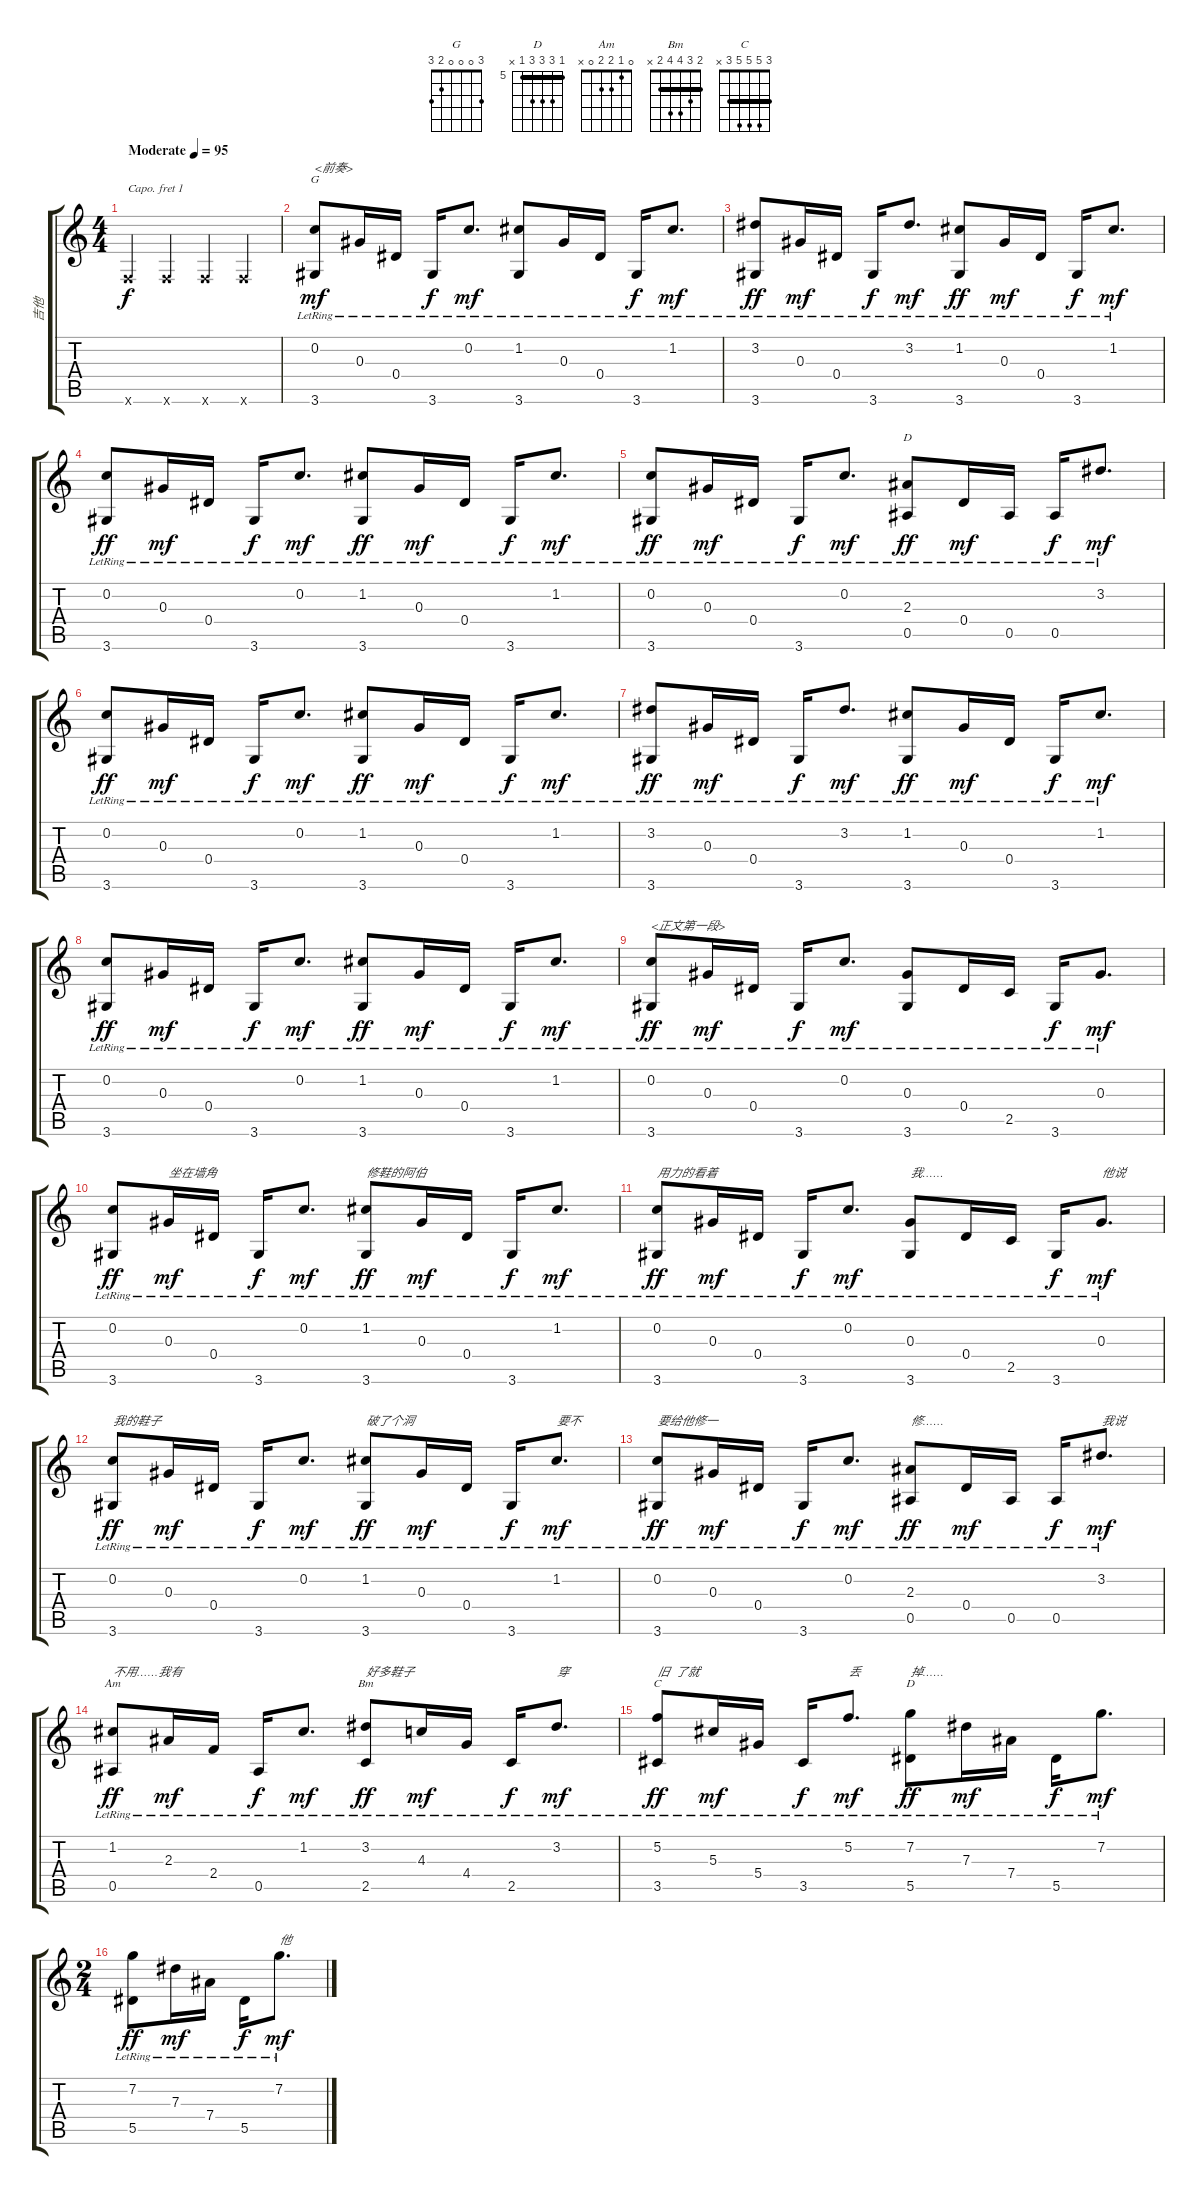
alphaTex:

\track ("吉他" "吉他") {instrument acousticguitarsteel}
\staff {score tabs}
\capo 1
\tuning (E4 B3 G3 D3 A2 E2) {hide}
\chord ("G" 3 0 0 0 2 3)
\chord ("D" 2 3 2 0 x x) {barre 2}
\chord ("Am" 0 1 2 2 0 x)
\chord ("Bm" 2 3 4 4 2 x) {barre 2}
\chord ("C" 3 5 5 5 3 x) {barre 3}
\chord ("D" 5 7 7 7 5 x) {firstfret 5 barre 5}
\ts (4 4)
\tempo (95 "Moderate")
\clef g2
\ks c
0.6{x}.4{dy f instrument acousticguitarsteel} 0.6{x}.4 0.6{x}.4 0.6{x}.4 |
(0.2{lr} 3.6{lr}).8{ch "G" txt "<前奏>" dy mf} 0.3{lr}.16 0.4{lr}.16 3.6{lr}.16{dy f} 0.2{lr}.8{d dy mf} (1.2{lr} 3.6{lr}).8 0.3{lr}.16 0.4{lr}.16 3.6{lr}.16{dy f} 1.2{lr}.8{d dy mf} |
(3.2{lr} 3.6{lr}).8{dy ff} 0.3{lr}.16{dy mf} 0.4{lr}.16 3.6{lr}.16{dy f} 3.2{lr}.8{d dy mf} (1.2{lr} 3.6{lr}).8{txt "" dy ff} 0.3{lr}.16{dy mf} 0.4{lr}.16 3.6{lr}.16{dy f} 1.2{lr}.8{d dy mf} |
(0.2{lr} 3.6{lr}).8{dy ff} 0.3{lr}.16{dy mf} 0.4{lr}.16 3.6{lr}.16{dy f} 0.2{lr}.8{d dy mf} (1.2{lr} 3.6{lr}).8{dy ff} 0.3{lr}.16{dy mf} 0.4{lr}.16 3.6{lr}.16{dy f} 1.2{lr}.8{d dy mf} |
(0.2{lr} 3.6{lr}).8{dy ff} 0.3{lr}.16{dy mf} 0.4{lr}.16 3.6{lr}.16{dy f} 0.2{lr}.8{d dy mf} (2.3{lr} 0.5{lr}).8{ch "D" dy ff} 0.4{lr}.16{dy mf} 0.5{lr}.16 0.5{lr}.16{dy f} 3.2{lr}.8{d dy mf} |
(0.2{lr} 3.6{lr}).8{dy ff} 0.3{lr}.16{dy mf} 0.4{lr}.16 3.6{lr}.16{dy f} 0.2{lr}.8{d dy mf} (1.2{lr} 3.6{lr}).8{dy ff} 0.3{lr}.16{dy mf} 0.4{lr}.16 3.6{lr}.16{dy f} 1.2{lr}.8{d dy mf} |
(3.2{lr} 3.6{lr}).8{txt " " dy ff} 0.3{lr}.16{dy mf} 0.4{lr}.16 3.6{lr}.16{dy f} 3.2{lr}.8{d dy mf} (1.2{lr} 3.6{lr}).8{dy ff} 0.3{lr}.16{dy mf} 0.4{lr}.16 3.6{lr}.16{dy f} 1.2{lr}.8{d dy mf} |
(0.2{lr} 3.6{lr}).8{dy ff} 0.3{lr}.16{dy mf} 0.4{lr}.16 3.6{lr}.16{dy f} 0.2{lr}.8{d dy mf} (1.2{lr} 3.6{lr}).8{dy ff} 0.3{lr}.16{dy mf} 0.4{lr}.16 3.6{lr}.16{dy f} 1.2{lr}.8{d dy mf} |
(0.2{lr} 3.6{lr}).8{txt "<正文第一段>" dy ff} 0.3{lr}.16{dy mf} 0.4{lr}.16 3.6{lr}.16{dy f} 0.2{lr}.8{d dy mf} (0.3{lr} 3.6{lr}).8 0.4{lr}.16 2.5{lr}.16 3.6{lr}.16{dy f} 0.3{lr}.8{d dy mf} |
(0.2{lr} 3.6{lr}).8{dy ff} 0.3{lr}.16{txt "坐在墙角" dy mf} 0.4{lr}.16 3.6{lr}.16{dy f} 0.2{lr}.8{d dy mf} (1.2{lr} 3.6{lr}).8{txt "修鞋的阿伯" dy ff} 0.3{lr}.16{dy mf} 0.4{lr}.16 3.6{lr}.16{dy f} 1.2{lr}.8{d dy mf} |
(0.2{lr} 3.6{lr}).8{txt "用力的看着" dy ff} 0.3{lr}.16{dy mf} 0.4{lr}.16 3.6{lr}.16{dy f} 0.2{lr}.8{d dy mf} (0.3{lr} 3.6{lr}).8{txt "我……"} 0.4{lr}.16 2.5{lr}.16 3.6{lr}.16{dy f} 0.3{lr}.8{d txt "他说" dy mf} |
(0.2{lr} 3.6{lr}).8{txt "我的鞋子" dy ff} 0.3{lr}.16{dy mf} 0.4{lr}.16 3.6{lr}.16{dy f} 0.2{lr}.8{d dy mf} (1.2{lr} 3.6{lr}).8{txt "破了个洞" dy ff} 0.3{lr}.16{dy mf} 0.4{lr}.16 3.6{lr}.16{dy f} 1.2{lr}.8{d txt "要不" dy mf} |
(0.2{lr} 3.6{lr}).8{txt "要给他修一" dy ff} 0.3{lr}.16{dy mf} 0.4{lr}.16 3.6{lr}.16{dy f} 0.2{lr}.8{d dy mf} (2.3{lr} 0.5{lr}).8{txt "修……" dy ff} 0.4{lr}.16{dy mf} 0.5{lr}.16 0.5{lr}.16{dy f} 3.2{lr}.8{d txt "我说" dy mf} |
(1.2{lr} 0.5{lr}).8{ch "Am" txt "不用……我有" dy ff} 2.3{lr}.16{dy mf} 2.4{lr}.16 0.5{lr}.16{dy f} 1.2{lr}.8{d dy mf} (3.2{lr} 2.5{lr}).8{ch "Bm" txt "好多鞋子" dy ff} 4.3{lr}.16{dy mf} 4.4{lr}.16 2.5{lr}.16{dy f} 3.2{lr}.8{d txt "穿" dy mf} |
(5.2{lr} 3.5{lr}).8{ch "C" txt "旧  了就" dy ff} 5.3{lr}.16{dy mf} 5.4{lr}.16 3.5{lr}.16{dy f} 5.2{lr}.8{d txt "丢" dy mf} (7.2{lr} 5.5{lr}).8{ch "D" txt "掉……" dy ff} 7.3{lr}.16{dy mf} 7.4{lr}.16 5.5{lr}.16{dy f} 7.2{lr}.8{d dy mf} |
\ts (2 4)
(7.2{lr} 5.5{lr}).8{dy ff} 7.3{lr}.16{dy mf} 7.4{lr}.16 5.5{lr}.16{dy f} 7.2{lr}.8{d txt "他" dy mf}
